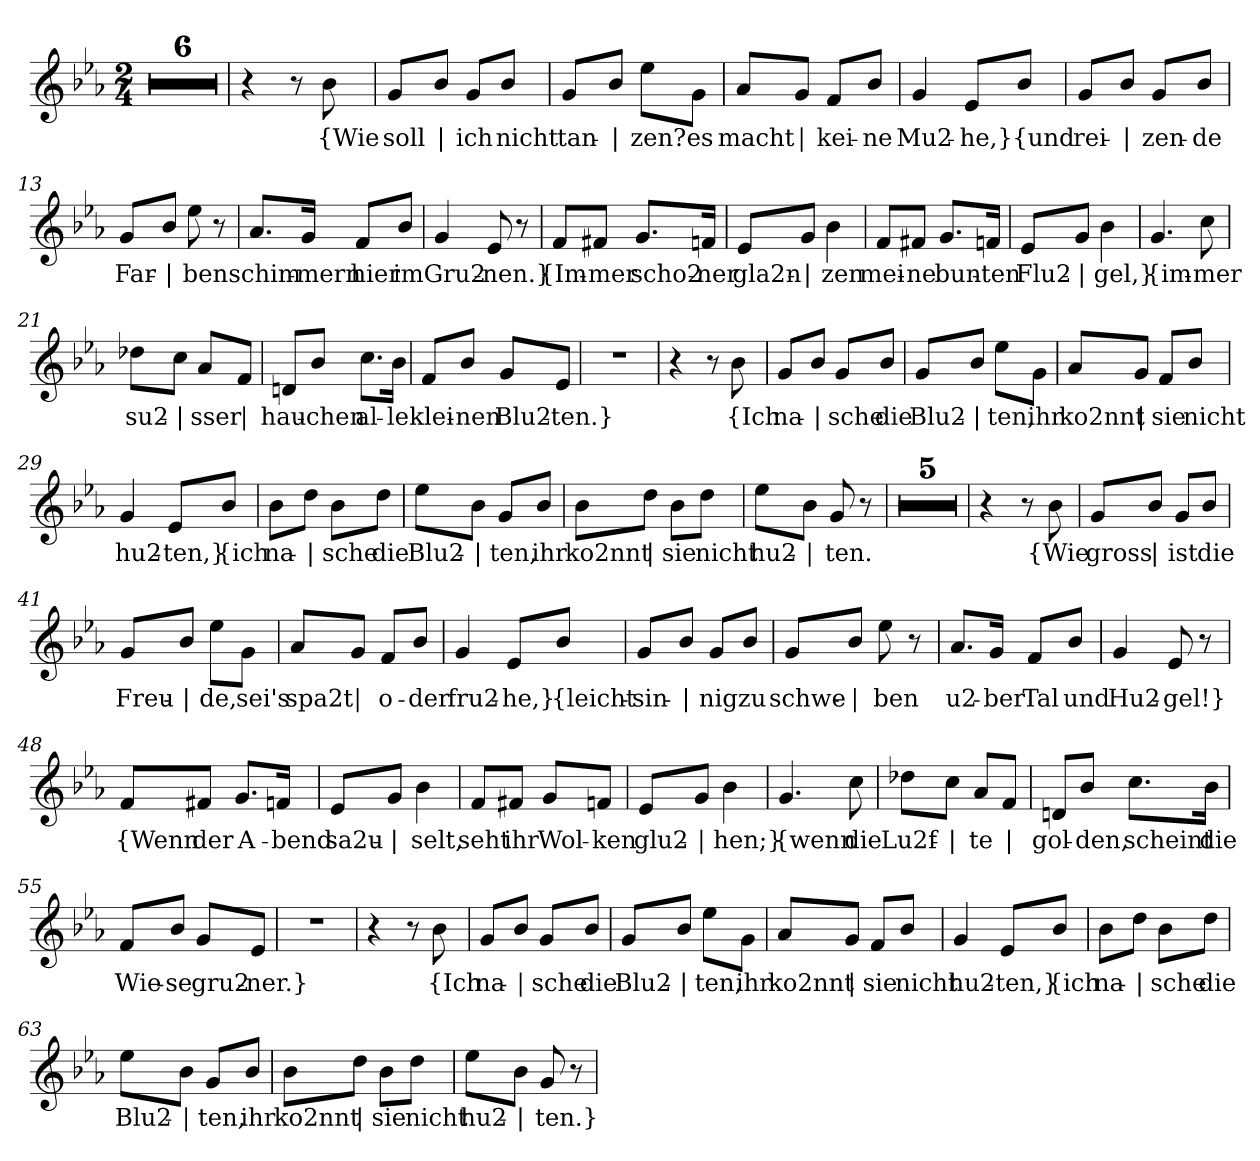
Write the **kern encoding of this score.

**kern	**text
*part1	*part1
*staff1	*staff1
*clefG2	*
*k[b-e-a-]	*
*M2/4	*
=1	=1
2r	.
=2	=2
2r	.
=3	=3
2r	.
=4	=4
2r	.
=5	=5
2r	.
=6	=6
2r	.
=7	=7
4r	.
8r	.
!	!LO:LY:b
8b-\	{Wie
=8	=8
!	!LO:LY:b
8g/L	soll
!	!LO:LY:b
8b-/J	|
!	!LO:LY:b
8g/L	ich
!	!LO:LY:b
8b-/J	nicht
=9	=9
!	!LO:LY:b
8g/L	tan-
!	!LO:LY:b
8b-/J	|
!	!LO:LY:b
8ee-\L	-zen?
!	!LO:LY:b
8g\J	es
=10	=10
!	!LO:LY:b
8a-/L	macht
!	!LO:LY:b
8g/J	|
!	!LO:LY:b
8f/L	kei-
!	!LO:LY:b
8b-/J	-ne
!!LO:LB:g=z
=11	=11
!	!LO:LY:b
4g/	Mu2-
!	!LO:LY:b
8e-/L	-he,}
!	!LO:LY:b
8b-/J	{und
=12	=12
!	!LO:LY:b
8g/L	rei-
!	!LO:LY:b
8b-/J	|
!	!LO:LY:b
8g/L	-zen-
!	!LO:LY:b
8b-/J	-de
=13	=13
!	!LO:LY:b
8g/L	Far-
!	!LO:LY:b
8b-/J	|
!	!LO:LY:b
8ee-\	-ben
8r	.
=14	=14
!	!LO:LY:b
8.a-/L	schim-
!	!LO:LY:b
16g/Jk	-mern
!	!LO:LY:b
8f/L	hier
!	!LO:LY:b
8b-/J	im
=15	=15
!	!LO:LY:b
4g/	Gru2-
!	!LO:LY:b
8e-/	-nen.}
8r	.
=16	=16
!	!LO:LY:b
8f/L	{Im-
!	!LO:LY:b
8f#X/J	-mer
!	!LO:LY:b
8.g/L	scho2-
!	!LO:LY:b
16fn/Jk	-ner
!!LO:LB:g=z
=17	=17
!	!LO:LY:b
8e-/L	gla2n-
!	!LO:LY:b
8g/J	|
!	!LO:LY:b
4b-\	-zen
=18	=18
!	!LO:LY:b
8f/L	mei-
!	!LO:LY:b
8f#X/J	-ne
!	!LO:LY:b
8.g/L	bun-
!	!LO:LY:b
16fn/Jk	-ten
=19	=19
!	!LO:LY:b
8e-/L	Flu2-
!	!LO:LY:b
8g/J	|
!	!LO:LY:b
4b-\	-gel,}
=20	=20
!	!LO:LY:b
4.g/	{im-
!	!LO:LY:b
8cc\	-mer
=21	=21
!	!LO:LY:b
8dd-X\L	su2-
!	!LO:LY:b
8cc\J	|
!	!LO:LY:b
8a-/L	-sser
!	!LO:LY:b
8f/J	|
=22	=22
!	!LO:LY:b
8dn/L	hau-
!	!LO:LY:b
8b-/J	-chen
!	!LO:LY:b
8.cc\L	al-
!	!LO:LY:b
16b-\Jk	-le
!!LO:LB:g=z
=23	=23
!	!LO:LY:b
8f/L	klei-
!	!LO:LY:b
8b-/J	-nen
!	!LO:LY:b
8g/L	Blu2-
!	!LO:LY:b
8e-/J	-ten.}
=24	=24
2r	.
=25	=25
4r	.
8r	.
!	!LO:LY:b
8b-\	{Ich
=26	=26
!	!LO:LY:b
8g/L	na-
!	!LO:LY:b
8b-/J	|
!	!LO:LY:b
8g/L	-sche
!	!LO:LY:b
8b-/J	die
=27	=27
!	!LO:LY:b
8g/L	Blu2-
!	!LO:LY:b
8b-/J	|
!	!LO:LY:b
8ee-\L	-ten,
!	!LO:LY:b
8g\J	ihr
=28	=28
!	!LO:LY:b
8a-/L	ko2nnt
!	!LO:LY:b
8g/J	|
!	!LO:LY:b
8f/L	sie
!	!LO:LY:b
8b-/J	nicht
=29	=29
!	!LO:LY:b
4g/	hu2-
!	!LO:LY:b
8e-/L	-ten,}
!	!LO:LY:b
8b-/J	{ich
!!LO:LB:g=z
=30	=30
!	!LO:LY:b
8b-\L	na-
!	!LO:LY:b
8dd\J	|
!	!LO:LY:b
8b-\L	-sche
!	!LO:LY:b
8dd\J	die
=31	=31
!	!LO:LY:b
8ee-\L	Blu2-
!	!LO:LY:b
8b-\J	|
!	!LO:LY:b
8g/L	-ten,
!	!LO:LY:b
8b-/J	ihr
=32	=32
!	!LO:LY:b
8b-\L	ko2nnt
!	!LO:LY:b
8dd\J	|
!	!LO:LY:b
8b-\L	sie
!	!LO:LY:b
8dd\J	nicht
=33	=33
!	!LO:LY:b
8ee-\L	hu2-
!	!LO:LY:b
8b-\J	|
!	!LO:LY:b
8g/	-ten.
8r	.
=34	=34
2r	.
=35	=35
2r	.
=36	=36
2r	.
=37	=37
2r	.
=38	=38
2r	.
=39	=39
4r	.
8r	.
!	!LO:LY:b
8b-\	{Wie
!!LO:LB:g=z
=40	=40
!	!LO:LY:b
8g/L	gross
!	!LO:LY:b
8b-/J	|
!	!LO:LY:b
8g/L	ist
!	!LO:LY:b
8b-/J	die
=41	=41
!	!LO:LY:b
8g/L	Freu-
!	!LO:LY:b
8b-/J	|
!	!LO:LY:b
8ee-\L	-de,
!	!LO:LY:b
8g\J	sei's
=42	=42
!	!LO:LY:b
8a-/L	spa2t
!	!LO:LY:b
8g/J	|
!	!LO:LY:b
8f/L	o-
!	!LO:LY:b
8b-/J	-der
=43	=43
!	!LO:LY:b
4g/	fru2-
!	!LO:LY:b
8e-/L	-he,}
!	!LO:LY:b
8b-/J	{leicht-
=44	=44
!	!LO:LY:b
8g/L	-sin-
!	!LO:LY:b
8b-/J	|
!	!LO:LY:b
8g/L	-nig
!	!LO:LY:b
8b-/J	zu
=45	=45
!	!LO:LY:b
8g/L	schwe-
!	!LO:LY:b
8b-/J	|
!	!LO:LY:b
8ee-\	-ben
8r	.
!!LO:LB:g=z
=46	=46
!	!LO:LY:b
8.a-/L	u2-
!	!LO:LY:b
16g/Jk	-ber
!	!LO:LY:b
8f/L	Tal
!	!LO:LY:b
8b-/J	und
=47	=47
!	!LO:LY:b
4g/	Hu2-
!	!LO:LY:b
8e-/	-gel!}
8r	.
=48	=48
!	!LO:LY:b
8f/L	{Wenn
!	!LO:LY:b
8f#X/J	der
!	!LO:LY:b
8.g/L	A-
!	!LO:LY:b
16fn/Jk	-bend
=49	=49
!	!LO:LY:b
8e-/L	sa2u-
!	!LO:LY:b
8g/J	|
!	!LO:LY:b
4b-\	-selt,
=50	=50
!	!LO:LY:b
8f/L	seht
!	!LO:LY:b
8f#X/J	ihr
!	!LO:LY:b
8g/L	Wol-
!	!LO:LY:b
8fn/J	-ken
=51	=51
!	!LO:LY:b
8e-/L	glu2-
!	!LO:LY:b
8g/J	|
!	!LO:LY:b
4b-\	-hen;}
!!LO:LB:g=z
=52	=52
!	!LO:LY:b
4.g/	{wenn
!	!LO:LY:b
8cc\	die
=53	=53
!	!LO:LY:b
8dd-X\L	Lu2f-
!	!LO:LY:b
8cc\J	|
!	!LO:LY:b
8a-/L	-te
!	!LO:LY:b
8f/J	|
=54	=54
!	!LO:LY:b
8dn/L	gol-
!	!LO:LY:b
8b-/J	-den,
!	!LO:LY:b
8.cc\L	scheint
!	!LO:LY:b
16b-\Jk	die
=55	=55
!	!LO:LY:b
8f/L	Wie-
!	!LO:LY:b
8b-/J	-se
!	!LO:LY:b
8g/L	gru2-
!	!LO:LY:b
8e-/J	-ner.}
=56	=56
2r	.
=57	=57
4r	.
8r	.
!	!LO:LY:b
8b-\	{Ich
=58	=58
!	!LO:LY:b
8g/L	na-
!	!LO:LY:b
8b-/J	|
!	!LO:LY:b
8g/L	-sche
!	!LO:LY:b
8b-/J	die
!!LO:LB:g=z
=59	=59
!	!LO:LY:b
8g/L	Blu2-
!	!LO:LY:b
8b-/J	|
!	!LO:LY:b
8ee-\L	-ten,
!	!LO:LY:b
8g\J	ihr
=60	=60
!	!LO:LY:b
8a-/L	ko2nnt
!	!LO:LY:b
8g/J	|
!	!LO:LY:b
8f/L	sie
!	!LO:LY:b
8b-/J	nicht
=61	=61
!	!LO:LY:b
4g/	hu2-
!	!LO:LY:b
8e-/L	-ten,}
!	!LO:LY:b
8b-/J	{ich
=62	=62
!	!LO:LY:b
8b-\L	na-
!	!LO:LY:b
8dd\J	|
!	!LO:LY:b
8b-\L	-sche
!	!LO:LY:b
8dd\J	die
=63	=63
!	!LO:LY:b
8ee-\L	Blu2-
!	!LO:LY:b
8b-\J	|
!	!LO:LY:b
8g/L	-ten,
!	!LO:LY:b
8b-/J	ihr
=64	=64
!	!LO:LY:b
8b-\L	ko2nnt
!	!LO:LY:b
8dd\J	|
!	!LO:LY:b
8b-\L	sie
!	!LO:LY:b
8dd\J	nicht
!!LO:LB:g=z
=65	=65
!	!LO:LY:b
8ee-\L	hu2-
!	!LO:LY:b
8b-\J	|
!	!LO:LY:b
8g/	-ten.}
8r	.
=	=
*-	*-
